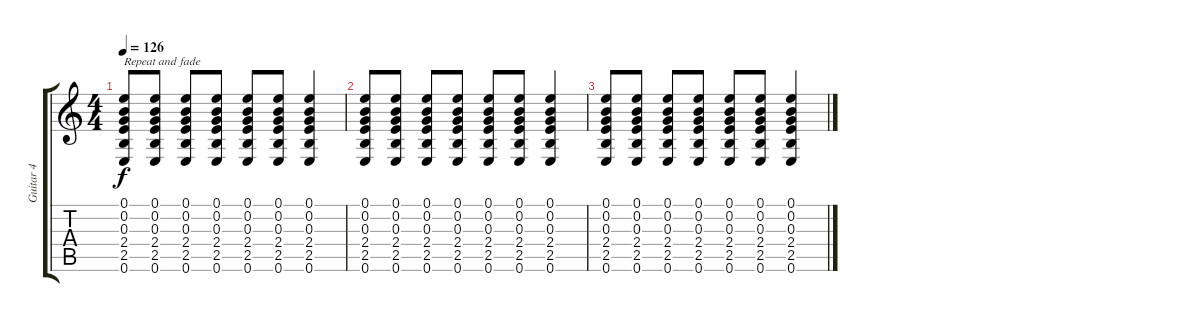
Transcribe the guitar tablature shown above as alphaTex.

\track ("Guitar 4" "Guitar 4") {instrument acousticguitarsteel}
\staff {score tabs}
\tuning (E4 B3 G3 D3 A2 E2) {hide}
\ts (4 4)
\tempo 126
\clef g2
\ks c
(0.1 0.2 0.3 2.4 2.5 0.6).8{txt "Repeat and fade" dy f volume 3} (0.1 0.2 0.3 2.4 2.5 0.6).8 (0.1 0.2 0.3 2.4 2.5 0.6).8 (0.1 0.2 0.3 2.4 2.5 0.6).8 (0.1 0.2 0.3 2.4 2.5 0.6).8 (0.1 0.2 0.3 2.4 2.5 0.6).8 (0.1 0.2 0.3 2.4 2.5 0.6).4 |
(0.1 0.2 0.3 2.4 2.5 0.6).8 (0.1 0.2 0.3 2.4 2.5 0.6).8 (0.1 0.2 0.3 2.4 2.5 0.6).8 (0.1 0.2 0.3 2.4 2.5 0.6).8 (0.1 0.2 0.3 2.4 2.5 0.6).8 (0.1 0.2 0.3 2.4 2.5 0.6).8 (0.1 0.2 0.3 2.4 2.5 0.6).4 |
(0.1 0.2 0.3 2.4 2.5 0.6).8{volume 0} (0.1 0.2 0.3 2.4 2.5 0.6).8 (0.1 0.2 0.3 2.4 2.5 0.6).8 (0.1 0.2 0.3 2.4 2.5 0.6).8 (0.1 0.2 0.3 2.4 2.5 0.6).8 (0.1 0.2 0.3 2.4 2.5 0.6).8 (0.1 0.2 0.3 2.4 2.5 0.6).4
